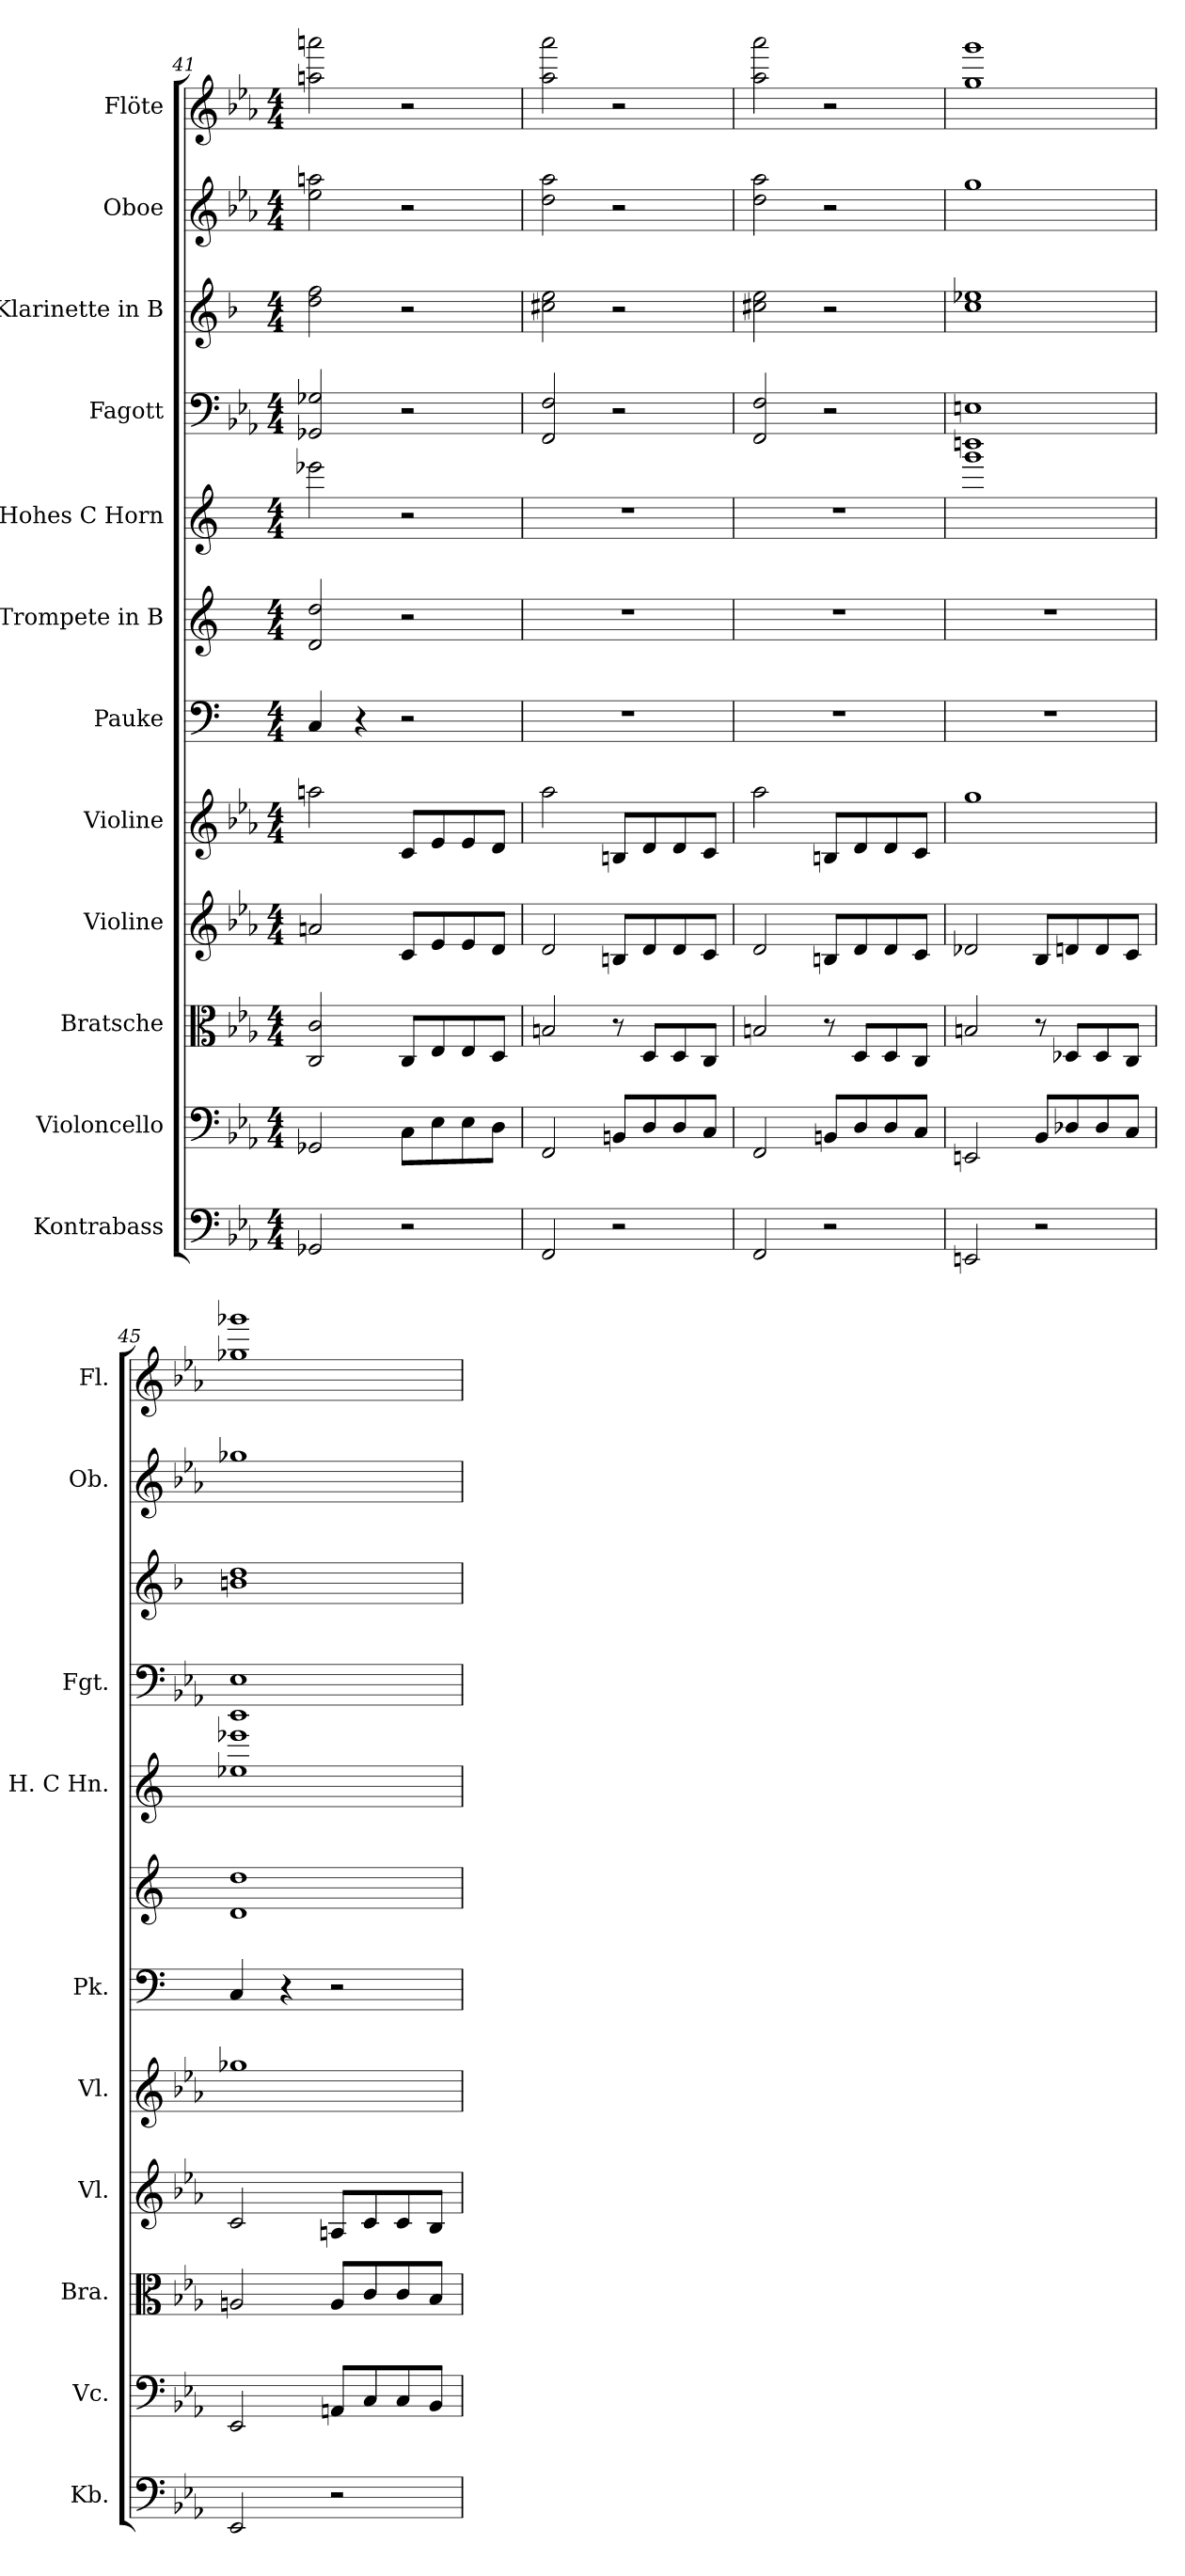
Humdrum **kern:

**kern	**kern	**kern	**kern	**kern	**kern	**kern	**kern	**kern	**kern	**kern	**kern
*part12	*part11	*part10	*part9	*part8	*part7	*part6	*part5	*part4	*part3	*part2	*part1
*staff12	*staff11	*staff10	*staff9	*staff8	*staff7	*staff6	*staff5	*staff4	*staff3	*staff2	*staff1
*I"Kontrabass	*I"Violoncello	*I"Bratsche	*I"Violine	*I"Violine	*I"Pauke	*I"Trompete in B	*I"Hohes C Horn	*I"Fagott	*I"Klarinette in B	*I"Oboe	*I"Flöte
*I'Kb.	*I'Vc.	*I'Bra.	*I'Vl.	*I'Vl.	*I'Pk.	*	*I'H. C Hn.	*I'Fgt.	*	*I'Ob.	*I'Fl.
!!LO:PB:g=z
*clefF4	*clefF4	*clefC3	*clefG2	*clefG2	*clefF4	*clefG2	*clefG2	*clefF4	*clefG2	*clefG2	*clefG2
*ITrd7c12	*	*	*	*	*	*ITrd1c2	*ITrd7c12	*	*ITrd1c2	*	*
*k[b-e-a-]	*k[b-e-a-]	*k[b-e-a-]	*k[b-e-a-]	*k[b-e-a-]	*k[]	*k[b-e-]	*k[]	*k[b-e-a-]	*k[b-e-a-]	*k[b-e-a-]	*k[b-e-a-]
*M4/4	*M4/4	*M4/4	*M4/4	*M4/4	*M4/4	*M4/4	*M4/4	*M4/4	*M4/4	*M4/4	*M4/4
=41	=41	=41	=41	=41	=41	=41	=41	=41	=41	=41	=41
2GGG-X/	2GG-X/	2C/ 2c/	2an/	2aan\	4C/	2c/ 2cc/	2ee-X\	2GG-X/ 2G-X/	2cc\ 2ee-\	2ee-\ 2aan\	2aan\ 2aaan\
.	.	.	.	.	4r	.	.	.	.	.	.
2r	8C\L	8C/L	8c/L	8c/L	2r	2r	2r	2r	2r	2r	2r
.	8E-\	8E-/	8e-/	8e-/	.	.	.	.	.	.	.
.	8E-\	8E-/	8e-/	8e-/	.	.	.	.	.	.	.
.	8D\J	8D/J	8d/J	8d/J	.	.	.	.	.	.	.
=42	=42	=42	=42	=42	=42	=42	=42	=42	=42	=42	=42
2FFF/	2FF/	2Bn/	2d/	2aa-\	1r	1r	1r	2FF/ 2F/	2bn\ 2dd\	2dd\ 2aa-\	2aa-\ 2aaa-\
2r	8BBn/L	8r	8Bn/L	8Bn/L	.	.	.	2r	2r	2r	2r
.	8D/	8D/L	8d/	8d/	.	.	.	.	.	.	.
.	8D/	8D/	8d/	8d/	.	.	.	.	.	.	.
.	8C/J	8C/J	8c/J	8c/J	.	.	.	.	.	.	.
=43	=43	=43	=43	=43	=43	=43	=43	=43	=43	=43	=43
2FFF/	2FF/	2Bn/	2d/	2aa-\	1r	1r	1r	2FF/ 2F/	2bn\ 2dd\	2dd\ 2aa-\	2aa-\ 2aaa-\
2r	8BBn/L	8r	8Bn/L	8Bn/L	.	.	.	2r	2r	2r	2r
.	8D/	8D/L	8d/	8d/	.	.	.	.	.	.	.
.	8D/	8D/	8d/	8d/	.	.	.	.	.	.	.
.	8C/J	8C/J	8c/J	8c/J	.	.	.	.	.	.	.
=44	=44	=44	=44	=44	=44	=44	=44	=44	=44	=44	=44
2EEEn/	2EEn/	2Bn/	2d-X/	1gg	1r	1r	1gg	1EEn 1En	1b- 1dd-X	1gg	1gg 1ggg
2r	8BB-/L	8r	8B-/L	.	.	.	.	.	.	.	.
.	8D-X/	8D-X/L	8dn/	.	.	.	.	.	.	.	.
.	8D-/	8D-/	8d/	.	.	.	.	.	.	.	.
.	8C/J	8C/J	8c/J	.	.	.	.	.	.	.	.
=45	=45	=45	=45	=45	=45	=45	=45	=45	=45	=45	=45
2EEE-/	2EE-/	2An/	2c/	1gg-X	4C/	1c 1cc	1e-X 1ee-X	1EE- 1E-	1an 1cc	1gg-X	1gg-X 1ggg-X
.	.	.	.	.	4r	.	.	.	.	.	.
2r	8AAn/L	8A/L	8An/L	.	2r	.	.	.	.	.	.
.	8C/	8c/	8c/	.	.	.	.	.	.	.	.
.	8C/	8c/	8c/	.	.	.	.	.	.	.	.
.	8BB-/J	8B-/J	8B-/J	.	.	.	.	.	.	.	.
=	=	=	=	=	=	=	=	=	=	=	=
*-	*-	*-	*-	*-	*-	*-	*-	*-	*-	*-	*-
